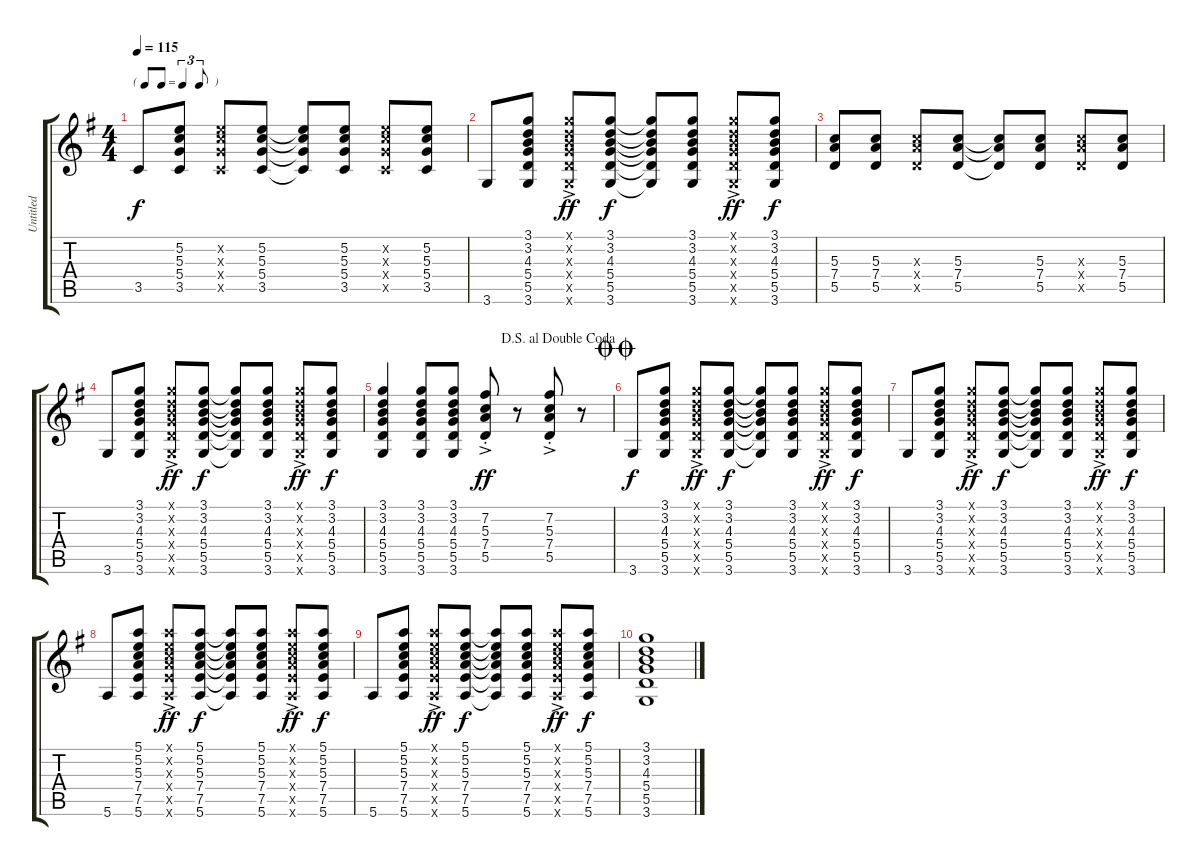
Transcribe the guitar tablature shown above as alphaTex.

\track ("Untitled" "Untitled") {instrument acousticguitarnylon}
\staff {score tabs}
\tuning (E4 B3 G3 D3 A2 E2) {hide}
\ts (4 4)
\tf triplet8th
\tempo 115
\clef g2
\ks g
3.5.8{dy f} (5.2 5.3 5.4 3.5).8 (5.2{x} 5.3{x} 5.4{x} 3.5{x}).8 (5.2 5.3 5.4 3.5).8 (5.2{t} 5.3{t} 5.4{t} 3.5{t}).8 (5.2 5.3 5.4 3.5).8 (5.2{x} 5.3{x} 5.4{x} 3.5{x}).8 (5.2 5.3 5.4 3.5).8 |
3.6.8 (3.1 3.2 4.3 5.4 5.5 3.6).8 (3.1{ac x} 3.2{ac x} 4.3{ac x} 5.4{ac x} 5.5{ac x} 3.6{ac x}).8{dy ff} (3.1 3.2 4.3 5.4 5.5 3.6).8{dy f} (3.1{t} 3.2{t} 4.3{t} 5.4{t} 5.5{t} 3.6{t}).8 (3.1 3.2 4.3 5.4 5.5 3.6).8 (3.1{ac x} 3.2{ac x} 4.3{ac x} 5.4{ac x} 5.5{ac x} 3.6{ac x}).8{dy ff} (3.1 3.2 4.3 5.4 5.5 3.6).8{dy f} |
(5.3 7.4 5.5).8 (5.3 7.4 5.5).8 (5.3{x} 7.4{x} 5.5{x}).8 (5.3 7.4 5.5).8 (5.3{t} 7.4{t} 5.5{t}).8 (5.3 7.4 5.5).8 (5.3{x} 7.4{x} 5.5{x}).8 (5.3 7.4 5.5).8 |
3.6.8 (3.1 3.2 4.3 5.4 5.5 3.6).8 (3.1{ac x} 3.2{ac x} 4.3{ac x} 5.4{ac x} 5.5{ac x} 3.6{ac x}).8{dy ff} (3.1 3.2 4.3 5.4 5.5 3.6).8{dy f} (3.1{t} 3.2{t} 4.3{t} 5.4{t} 5.5{t} 3.6{t}).8 (3.1 3.2 4.3 5.4 5.5 3.6).8 (3.1{ac x} 3.2{ac x} 4.3{ac x} 5.4{ac x} 5.5{ac x} 3.6{ac x}).8{dy ff} (3.1 3.2 4.3 5.4 5.5 3.6).8{dy f} |
\jump dalsegnoaldoublecoda
(3.1 3.2 4.3 5.4 5.5 3.6).4 (3.1 3.2 4.3 5.4 5.5 3.6).8 (3.1 3.2 4.3 5.4 5.5 3.6).8 (7.2{ac st} 5.3{ac st} 7.4{ac st} 5.5{ac st}).8{dy ff} r.8 (7.2{ac st} 5.3{ac st} 7.4{ac st} 5.5{ac st}).8 r.8 |
\jump doublecoda
3.6.8{dy f} (3.1 3.2 4.3 5.4 5.5 3.6).8 (3.1{ac x} 3.2{ac x} 4.3{ac x} 5.4{ac x} 5.5{ac x} 3.6{ac x}).8{dy ff} (3.1 3.2 4.3 5.4 5.5 3.6).8{dy f} (3.1{t} 3.2{t} 4.3{t} 5.4{t} 5.5{t} 3.6{t}).8 (3.1 3.2 4.3 5.4 5.5 3.6).8 (3.1{ac x} 3.2{ac x} 4.3{ac x} 5.4{ac x} 5.5{ac x} 3.6{ac x}).8{dy ff} (3.1 3.2 4.3 5.4 5.5 3.6).8{dy f} |
3.6.8 (3.1 3.2 4.3 5.4 5.5 3.6).8 (3.1{ac x} 3.2{ac x} 4.3{ac x} 5.4{ac x} 5.5{ac x} 3.6{ac x}).8{dy ff} (3.1 3.2 4.3 5.4 5.5 3.6).8{dy f} (3.1{t} 3.2{t} 4.3{t} 5.4{t} 5.5{t} 3.6{t}).8 (3.1 3.2 4.3 5.4 5.5 3.6).8 (3.1{ac x} 3.2{ac x} 4.3{ac x} 5.4{ac x} 5.5{ac x} 3.6{ac x}).8{dy ff} (3.1 3.2 4.3 5.4 5.5 3.6).8{dy f} |
5.6.8 (5.1 5.2 5.3 7.4 7.5 5.6).8 (5.1{ac x} 5.2{ac x} 5.3{ac x} 7.4{ac x} 7.5{ac x} 5.6{ac x}).8{dy ff} (5.1 5.2 5.3 7.4 7.5 5.6).8{dy f} (5.1{t} 5.2{t} 5.3{t} 7.4{t} 7.5{t} 5.6{t}).8 (5.1 5.2 5.3 7.4 7.5 5.6).8 (5.1{ac x} 5.2{ac x} 5.3{ac x} 7.4{ac x} 7.5{ac x} 5.6{ac x}).8{dy ff} (5.1 5.2 5.3 7.4 7.5 5.6).8{dy f} |
5.6.8 (5.1 5.2 5.3 7.4 7.5 5.6).8 (5.1{ac x} 5.2{ac x} 5.3{ac x} 7.4{ac x} 7.5{ac x} 5.6{ac x}).8{dy ff} (5.1 5.2 5.3 7.4 7.5 5.6).8{dy f} (5.1{t} 5.2{t} 5.3{t} 7.4{t} 7.5{t} 5.6{t}).8 (5.1 5.2 5.3 7.4 7.5 5.6).8 (5.1{ac x} 5.2{ac x} 5.3{ac x} 7.4{ac x} 7.5{ac x} 5.6{ac x}).8{dy ff} (5.1 5.2 5.3 7.4 7.5 5.6).8{dy f} |
(3.1 3.2 4.3 5.4 5.5 3.6).1
